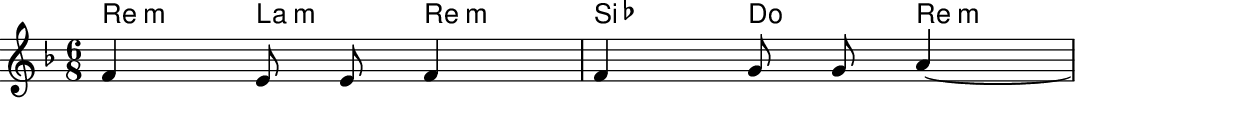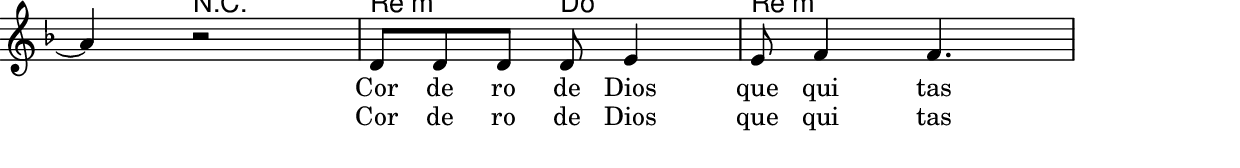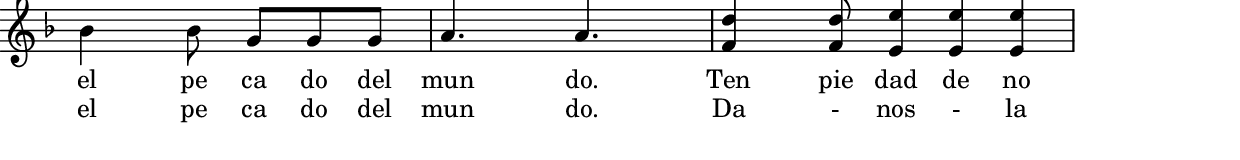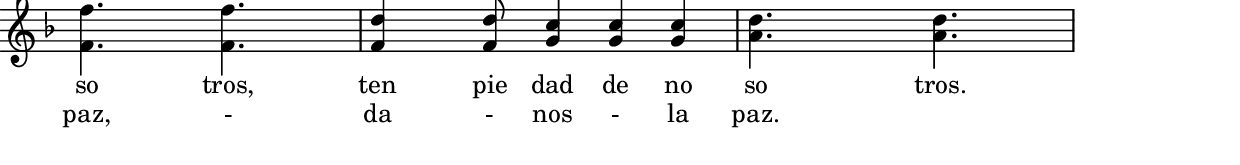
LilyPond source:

%% Generated by lilypond-book
%% Options: [indent=0\mm,line-width=529\pt]
\include "lilypond-book-preamble.ly"


% ****************************************************************
% Start cut-&-pastable-section
% ****************************************************************



\paper {
  indent = 0\mm
  line-width = 529\pt
  % offset the left padding, also add 1mm as lilypond creates cropped
  % images with a little space on the right
  line-width = #(- line-width (* mm  3.000000) (* mm 1))
}

\layout {
  
}





% ****************************************************************
% ly snippet:
% ****************************************************************
\sourcefileline 314
\language "espanol"
        \version "2.18.0"

        \markup { \fill-line { \center-column { \fontsize #5 "Misa Italiana" \fontsize #3 \caps "Cordero de Dios" } } }
        \markup { \fill-line { " " \center-column { \fontsize #2 "Pbro. Jesús María Sánchez" \small "Arreglo Samuel Gutiérrez e Isabel Martinez" } } }
        \header {
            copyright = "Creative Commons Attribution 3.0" 
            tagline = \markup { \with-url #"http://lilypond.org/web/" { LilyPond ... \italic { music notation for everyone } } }
            breakbefore = ##t
        }

        instrumento = \relative do' {
        %\compressFullBarRests
        \tempo "Moderatto" 4 = 90
        \key re \minor 
        \time 6/8
        %Escribir la musica aqui...
        \override DynamicLineSpanner.staff-padding = #15
        \newSpacingSection	
        \override Score.SpacingSpanner.spacing-increment = #5
        fa4 mi8 mi8 fa4		| %1
        \mark \markup { \small "Instrumento" }
        fa4 sol8 sol8 la4~		| %2
        la4 r2			| %3
        \mark \markup { \small "Voz" }
        re,8 re8 re8 re8 mi4		| %4
        mi8 fa4 fa4.			| %5
        sib4 sib8 sol8 sol8 sol8 	| %6
        la4. la4.			| %7
        \repeat volta 1 {
            <fa re'>4 <fa re'>8 <mi mi'>8 <mi mi'>8 <mi mi'>8 | %8
            <fa fa'>4. <fa fa'>4.	| %9
            <fa re'>4 <fa re'>8 <sol do>8 <sol do>8 <sol do>8 | %10
            <la re>4. <la re>4.		| %11
        }
        }

        letra_uno = \lyricmode { 
        _ _ _ _ _ _ _ _
        Cor de ro de Dios que qui tas el pe ca do del mun do. Ten pie dad de no so tros, ten pie dad de no so tros.
        }

        letra_dos = \lyricmode { 
        _ _ _ _ _ _ _ _
        Cor de ro de Dios que qui tas el pe ca do del mun do. Da - nos - la paz, - da - nos - la paz.
        }

        % --- Acordes
        acordes = \new ChordNames {
            \set chordChanges = ##t
            \italianChords
            \chordmode { 
                re4:m la4:m re4:m sib4 do4 re2:m R2
                re4.:m do4. re2.:m sib4. sol4.:m la2.
                re4.:m la4.:m re2.:m sib4. do4. re2.:m
            }
        }

        % --- Partitura
        \score {
        <<
            \acordes
            \new Staff { <<
            \set Staff.midiInstrument = #"oboe"
            \new Voice = "voz"
            \instrumento
            >>}
            \new Lyrics \lyricsto "voz" { 
            \letra_uno
            }
            \new Lyrics \lyricsto "voz" { 
            \letra_dos
            }
        >>
        \midi {}
        \layout {}
        }

        % --- Pagina
        \paper {
        #( set-default-paper-size "letter" )
        } 



% ****************************************************************
% end ly snippet
% ****************************************************************
